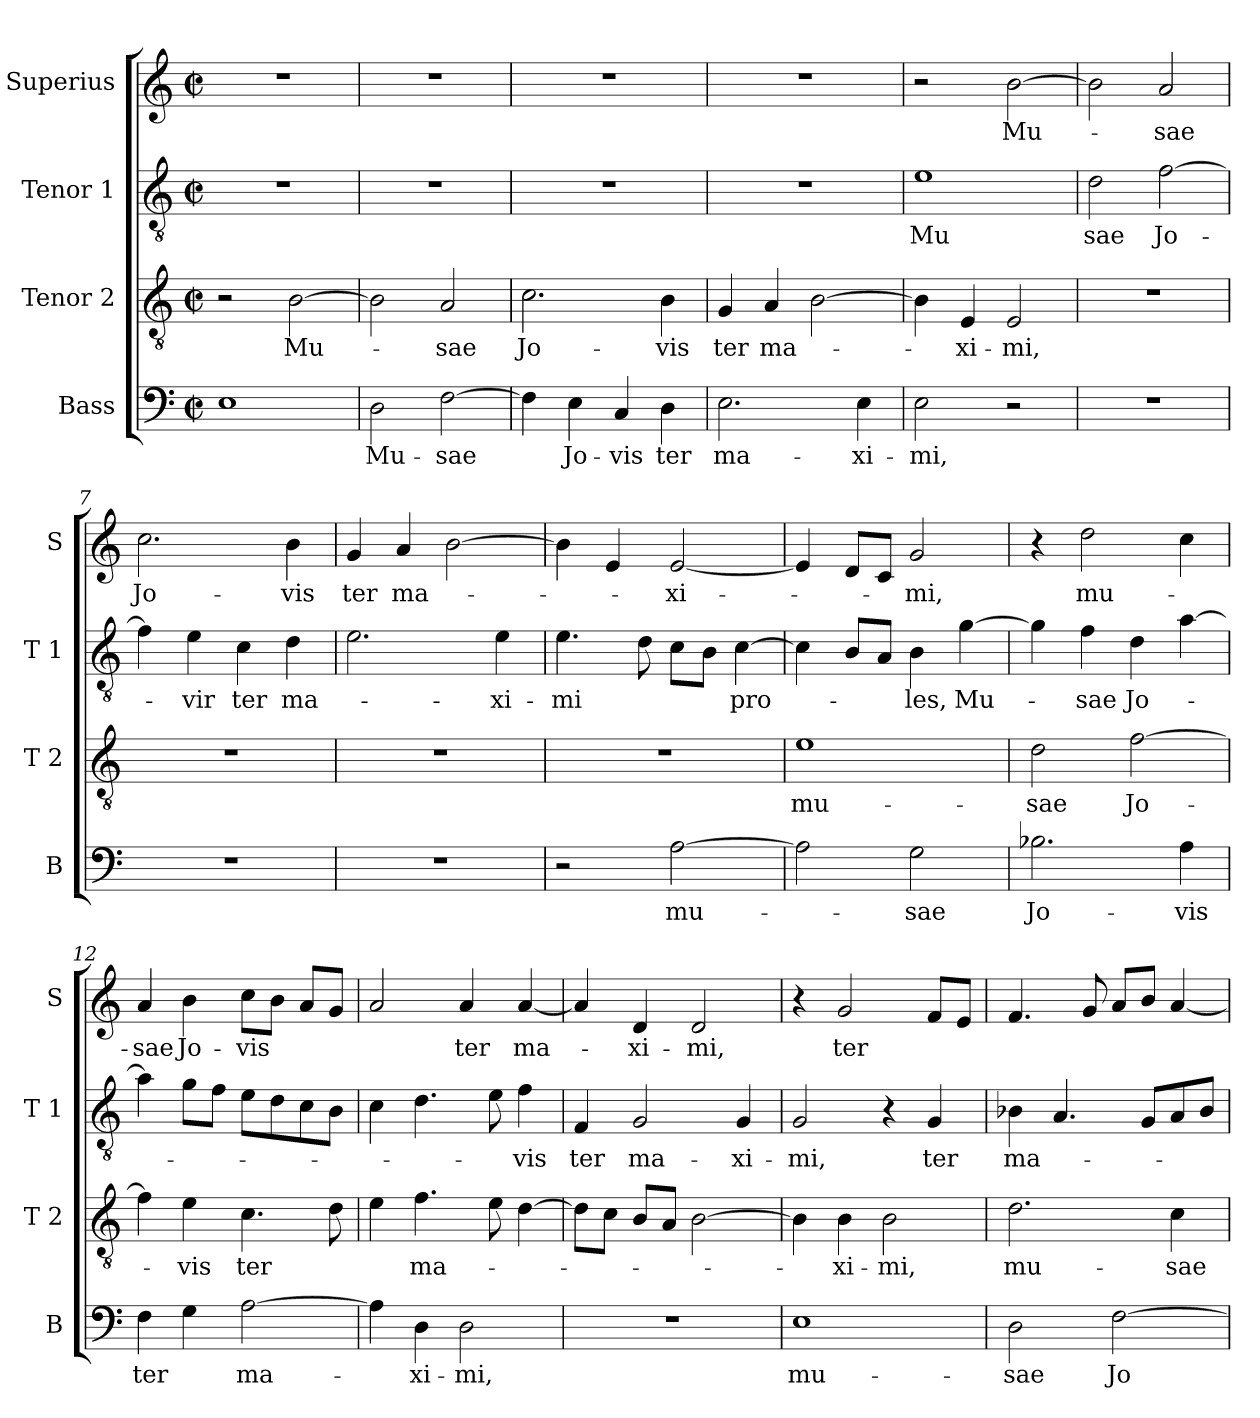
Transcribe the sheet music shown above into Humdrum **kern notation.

**kern	**text	**kern	**text	**kern	**text	**kern	**text
*part4	*part4	*part3	*part3	*part2	*part2	*part1	*part1
*staff4	*staff4	*staff3	*staff3	*staff2	*staff2	*staff1	*staff1
*I"Bass	*	*I"Tenor 2	*	*I"Tenor 1	*	*I"Superius	*
*I'B	*	*I'T 2	*	*I'T 1	*	*I'S	*
*clefF4	*	*clefGv2	*	*clefGv2	*	*clefG2	*
*k[]	*	*k[]	*	*k[]	*	*k[]	*
*C:	*	*C:	*	*C:	*	*C:	*
*M2/2	*	*M2/2	*	*M2/2	*	*M2/2	*
*met(c|)	*	*met(c|)	*	*met(c|)	*	*met(c|)	*
=1	=1	=1	=1	=1	=1	=1	=1
1E	.	2r	.	1r	.	1r	.
.	.	[2B\	Mu-	.	.	.	.
=2	=2	=2	=2	=2	=2	=2	=2
2D\	Mu-	2B\]	.	1r	.	1r	.
[2F\	-sae	2A/	-sae	.	.	.	.
=3	=3	=3	=3	=3	=3	=3	=3
4F\]	.	2.c\	Jo-	1r	.	1r	.
4E\	Jo-	.	.	.	.	.	.
4C/	-vis	.	.	.	.	.	.
4D\	ter	4B\	-vis	.	.	.	.
=4	=4	=4	=4	=4	=4	=4	=4
2.E\	ma-	4G/	ter	1r	.	1r	.
.	.	4A/	ma-	.	.	.	.
.	.	[2B\	.	.	.	.	.
4E\	-xi-	.	.	.	.	.	.
=5	=5	=5	=5	=5	=5	=5	=5
2E\	-mi,	4B\]	.	1e	Mu	2r	.
.	.	4E/	-xi-	.	.	.	.
2r	.	2E/	-mi,	.	.	[2b\	Mu-
=6	=6	=6	=6	=6	=6	=6	=6
1r	.	1r	.	2d\	sae	2b\]	.
.	.	.	.	[2f\	Jo-	2a/	-sae
!!LO:LB:g=z
=7	=7	=7	=7	=7	=7	=7	=7
1r	.	1r	.	4f\]	.	2.cc\	Jo-
.	.	.	.	4e\	-vir	.	.
.	.	.	.	4c\	ter	.	.
.	.	.	.	4d\	ma-	4b\	-vis
=8	=8	=8	=8	=8	=8	=8	=8
1r	.	1r	.	2.e\	.	4g/	ter
.	.	.	.	.	.	4a/	ma-
.	.	.	.	.	.	[2b\	.
.	.	.	.	4e\	-xi-	.	.
=9	=9	=9	=9	=9	=9	=9	=9
2r	.	1r	.	4.e\	-mi	4b\]	.
.	.	.	.	.	.	4e/	.
.	.	.	.	8d\	.	.	.
[2A\	mu-	.	.	8c\L	.	[2e/	-xi-
.	.	.	.	8B\J	.	.	.
.	.	.	.	[4c\	pro-	.	.
=10	=10	=10	=10	=10	=10	=10	=10
2A\]	.	1e	mu-	4c\]	.	4e/]	.
.	.	.	.	8B/L	.	8d/L	.
.	.	.	.	8A/J	.	8c/J	.
2G\	-sae	.	.	4B\	-les,	2g/	-mi,
.	.	.	.	[4g\	Mu-	.	.
=11	=11	=11	=11	=11	=11	=11	=11
2.B-X\	Jo-	2d\	-sae	4g\]	.	4r	.
.	.	.	.	4f\	-sae	2dd\	mu-
.	.	[2f\	Jo-	4d\	Jo-	.	.
4A\	-vis	.	.	[4a\	.	4cc\	.
=12	=12	=12	=12	=12	=12	=12	=12
4F\	ter	4f\]	.	4a\]	.	4a/	-sae
4G\	.	4e\	-vis	8g\L	.	4b\	Jo-
.	.	.	.	8f\J	.	.	.
[2A\	ma-	4.c\	ter	8e\L	.	8cc\L	-vis
.	.	.	.	8d\	.	8b\J	.
.	.	.	.	8c\	.	8a/L	.
.	.	8d\	.	8B\J	.	8g/J	.
!!LO:LB:g=z
=13	=13	=13	=13	=13	=13	=13	=13
4A\]	.	4e\	.	4c\	.	2a/	.
4D\	-xi-	4.f\	ma-	4.d\	.	.	.
2D\	-mi,	.	.	.	.	4a/	ter
.	.	8e\	.	8e\	.	.	.
.	.	[4d\	.	4f\	-vis	[4a/	ma-
=14	=14	=14	=14	=14	=14	=14	=14
1r	.	8d\L]	.	4F/	ter	4a/]	.
.	.	8c\J	.	.	.	.	.
.	.	8B/L	.	2G/	ma-	4d/	-xi-
.	.	8A/J	.	.	.	.	.
.	.	[2B\	.	.	.	2d/	-mi,
.	.	.	.	4G/	-xi-	.	.
=15	=15	=15	=15	=15	=15	=15	=15
1E	mu-	4B\]	.	2G/	-mi,	4r	.
.	.	4B\	-xi-	.	.	2g/	ter
.	.	2B\	-mi,	4r	.	.	.
.	.	.	.	4G/	ter	8f/L	.
.	.	.	.	.	.	8e/J	.
=16	=16	=16	=16	=16	=16	=16	=16
2D\	-sae	2.d\	mu-	4B-X\	ma-	4.f/	.
.	.	.	.	4.A/	.	.	.
.	.	.	.	.	.	8g/	.
[2F\	Jo-	.	.	.	.	8a/L	.
.	.	.	.	8G/L	.	8b/J	.
.	.	4c\	-sae	8A/	.	[4a/	.
.	.	.	.	8B-/J	.	.	.
=	=	=	=	=	=	=	=
*-	*-	*-	*-	*-	*-	*-	*-
